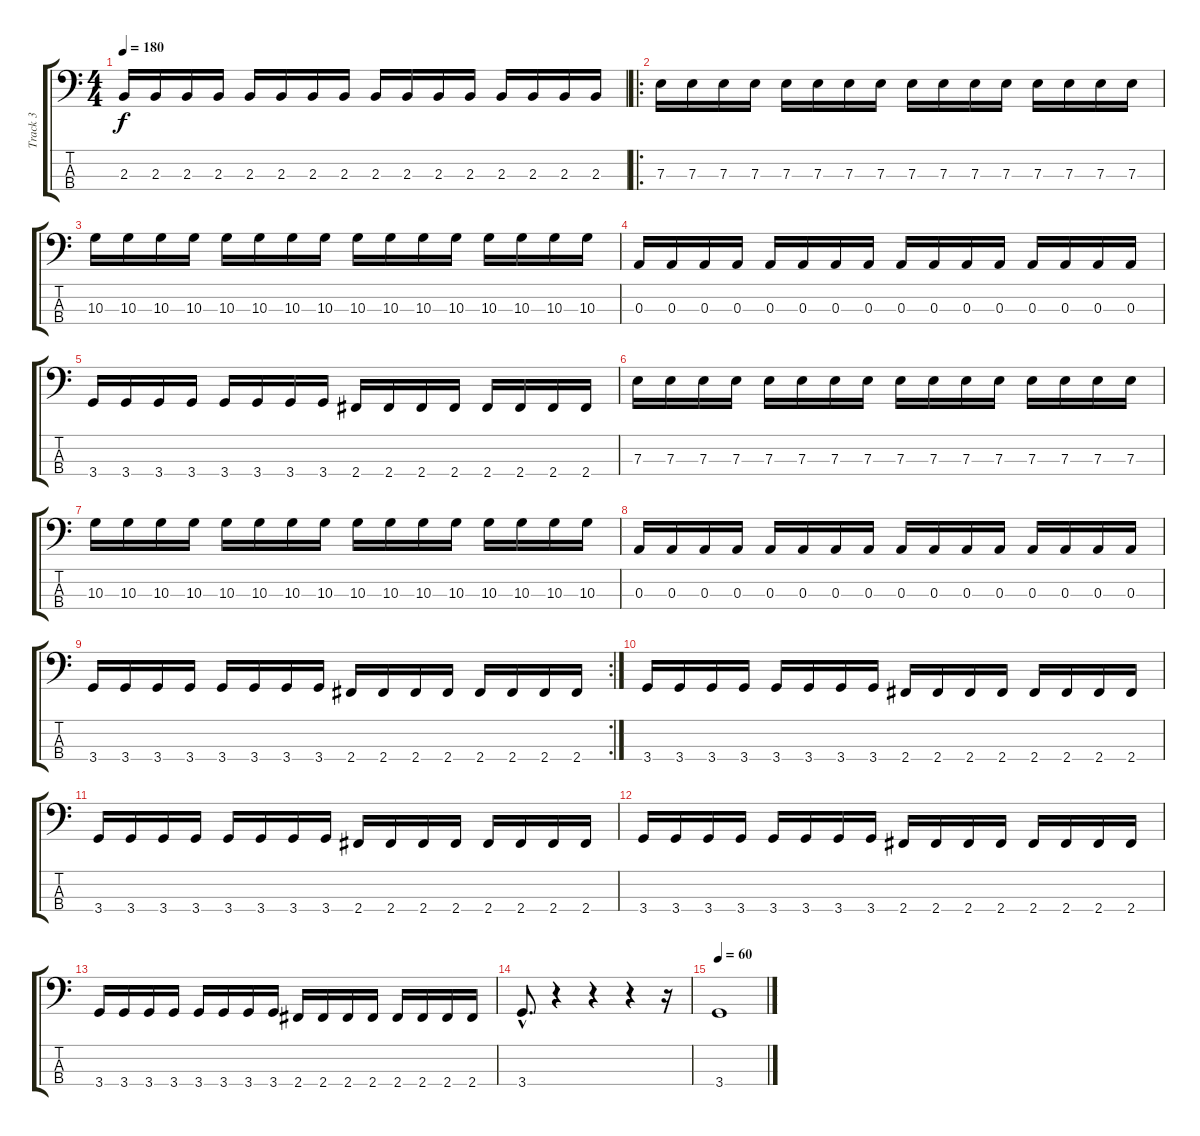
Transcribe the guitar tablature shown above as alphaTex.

\track ("Track 3" "Track 3") {instrument electricbassfinger}
\staff {score tabs}
\tuning (G2 D2 A1 E1) {hide}
\ts (4 4)
\tempo 180
\clef f4
\ks c
2.3.16{dy f} 2.3.16 2.3.16 2.3.16 2.3.16 2.3.16 2.3.16 2.3.16 2.3.16 2.3.16 2.3.16 2.3.16 2.3.16 2.3.16 2.3.16 2.3.16 |
\ro
7.3.16 7.3.16 7.3.16 7.3.16 7.3.16 7.3.16 7.3.16 7.3.16 7.3.16 7.3.16 7.3.16 7.3.16 7.3.16 7.3.16 7.3.16 7.3.16 |
10.3.16 10.3.16 10.3.16 10.3.16 10.3.16 10.3.16 10.3.16 10.3.16 10.3.16 10.3.16 10.3.16 10.3.16 10.3.16 10.3.16 10.3.16 10.3.16 |
0.3.16 0.3.16 0.3.16 0.3.16 0.3.16 0.3.16 0.3.16 0.3.16 0.3.16 0.3.16 0.3.16 0.3.16 0.3.16 0.3.16 0.3.16 0.3.16 |
3.4.16 3.4.16 3.4.16 3.4.16 3.4.16 3.4.16 3.4.16 3.4.16 2.4.16 2.4.16 2.4.16 2.4.16 2.4.16 2.4.16 2.4.16 2.4.16 |
7.3.16 7.3.16 7.3.16 7.3.16 7.3.16 7.3.16 7.3.16 7.3.16 7.3.16 7.3.16 7.3.16 7.3.16 7.3.16 7.3.16 7.3.16 7.3.16 |
10.3.16 10.3.16 10.3.16 10.3.16 10.3.16 10.3.16 10.3.16 10.3.16 10.3.16 10.3.16 10.3.16 10.3.16 10.3.16 10.3.16 10.3.16 10.3.16 |
0.3.16 0.3.16 0.3.16 0.3.16 0.3.16 0.3.16 0.3.16 0.3.16 0.3.16 0.3.16 0.3.16 0.3.16 0.3.16 0.3.16 0.3.16 0.3.16 |
\rc 2
3.4.16 3.4.16 3.4.16 3.4.16 3.4.16 3.4.16 3.4.16 3.4.16 2.4.16 2.4.16 2.4.16 2.4.16 2.4.16 2.4.16 2.4.16 2.4.16 |
3.4.16 3.4.16 3.4.16 3.4.16 3.4.16 3.4.16 3.4.16 3.4.16 2.4.16 2.4.16 2.4.16 2.4.16 2.4.16 2.4.16 2.4.16 2.4.16 |
3.4.16 3.4.16 3.4.16 3.4.16 3.4.16 3.4.16 3.4.16 3.4.16 2.4.16 2.4.16 2.4.16 2.4.16 2.4.16 2.4.16 2.4.16 2.4.16 |
3.4.16 3.4.16 3.4.16 3.4.16 3.4.16 3.4.16 3.4.16 3.4.16 2.4.16 2.4.16 2.4.16 2.4.16 2.4.16 2.4.16 2.4.16 2.4.16 |
3.4.16 3.4.16 3.4.16 3.4.16 3.4.16 3.4.16 3.4.16 3.4.16 2.4.16 2.4.16 2.4.16 2.4.16 2.4.16 2.4.16 2.4.16 2.4.16 |
3.4{hac}.8{d} r.4 r.4 r.4 r.16 |
\tempo 60
3.4.1
